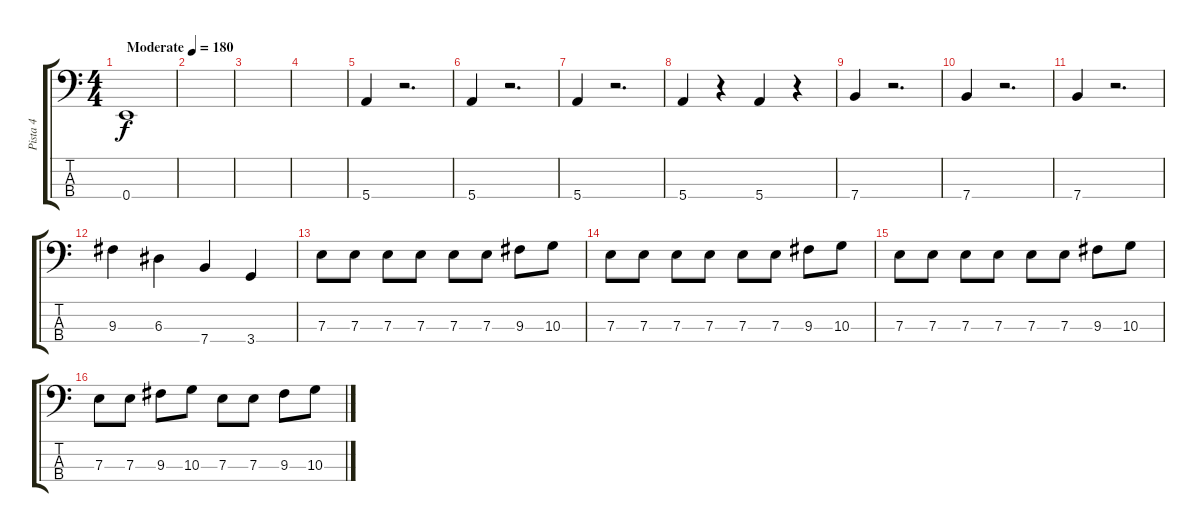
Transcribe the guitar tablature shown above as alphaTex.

\track ("Pista 4" "Pista 4") {instrument electricbassfinger}
\staff {score tabs}
\tuning (G2 D2 A1 E1) {hide}
\ts (4 4)
\tempo (180 "Moderate")
\clef f4
\ks c
0.4.1{dy f instrument electricbassfinger} |
|
|
|
5.4.4 r.2{d} |
5.4.4 r.2{d} |
5.4.4 r.2{d} |
5.4.4 r.4 5.4.4 r.4 |
7.4.4 r.2{d} |
7.4.4 r.2{d} |
7.4.4 r.2{d} |
9.3.4 6.3.4 7.4.4 3.4.4 |
7.3.8 7.3.8 7.3.8 7.3.8 7.3.8 7.3.8 9.3.8 10.3.8 |
7.3.8 7.3.8 7.3.8 7.3.8 7.3.8 7.3.8 9.3.8 10.3.8 |
7.3.8 7.3.8 7.3.8 7.3.8 7.3.8 7.3.8 9.3.8 10.3.8 |
7.3.8 7.3.8 9.3.8 10.3.8 7.3.8 7.3.8 9.3.8 10.3.8
